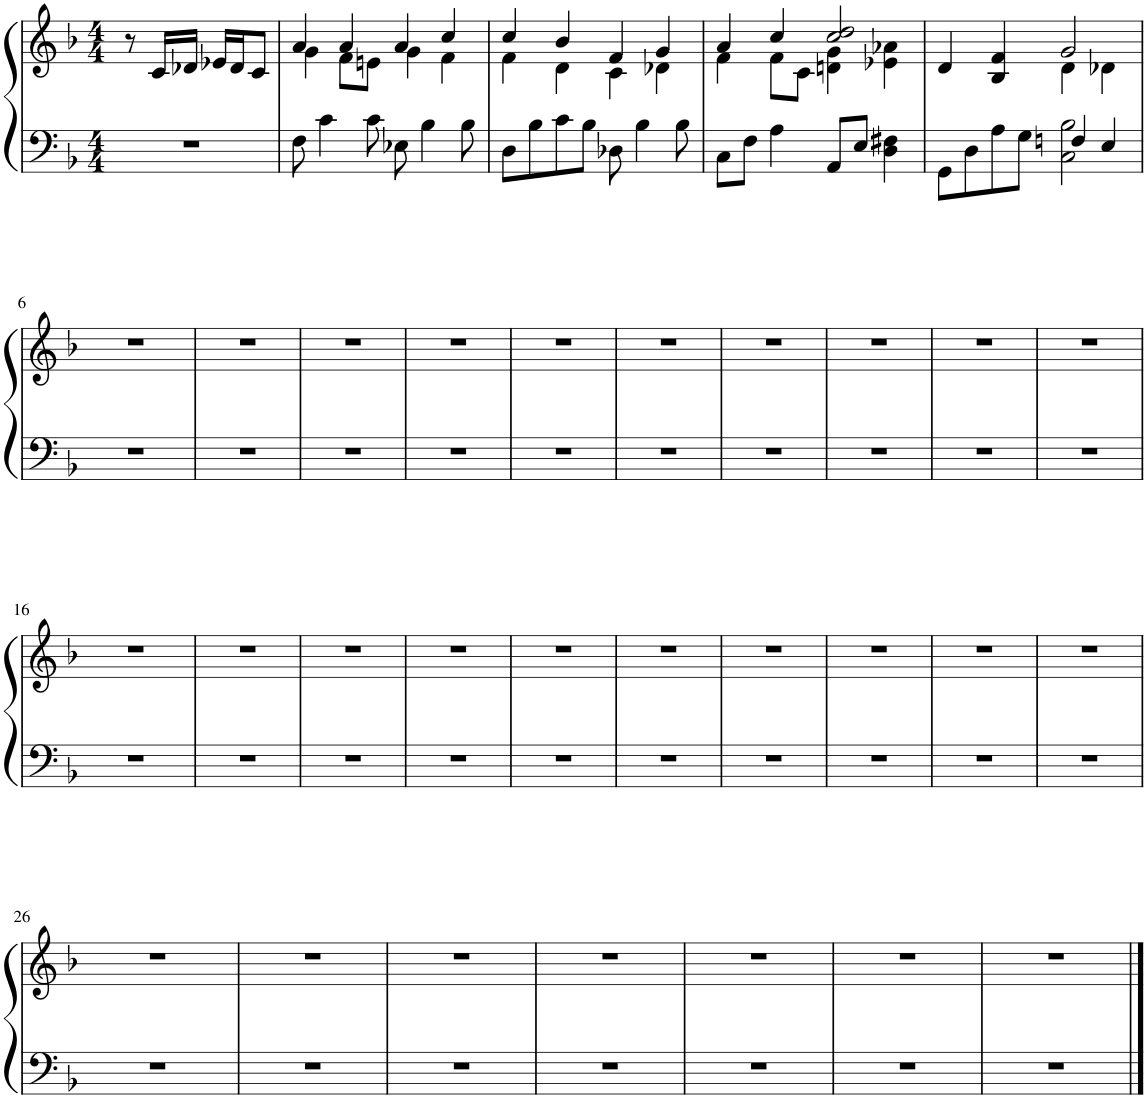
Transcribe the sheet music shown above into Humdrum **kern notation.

**kern	**kern
*part1	*part1
*staff2	*staff1
*I"Piano	*
*I'Pno	*
*clefF4	*clefG2
*k[b-]	*k[b-]
*M4/4	*M4/4
=1	=1
2r	8r
.	16c/LL
.	16d-X/JJ
.	16e-X/LL
.	16d-/J
.	8c/J
=2	=2
*	*^
8F\	4a/	4g\
4c\	.	.
.	4a/	8f\L
8c\	.	8en\J
8E-X\	4a/	4g\
4B-\	.	.
.	4cc/	4f\
8B-\	.	.
=3	=3	=3
8D\L	4cc/	4f\
8B-\	.	.
8c\	4b-/	4d\
8B-\J	.	.
8D-X\	4f/	4c\
4B-\	.	.
.	4g/	4d-X\
8B-\	.	.
=4	=4	=4
8C\L	4a/	4f\
8F\J	.	.
4A\	4cc/	8f\L
.	.	8c\J
8AA/L	2cc/ 2dd/	4dn\ 4g\
8E/J	.	.
4D\ 4F#X\	.	4e-X\ 4a-X\
=5	=5	=5
*^	*	*
8GG\L	2ryy	4d/	2ryy
8D\	.	.	.
8A\	.	4B-/ 4f/	.
8G\J	.	.	.
4Fn/	2C\ 2B-\	2g/	4d\
4E/	.	.	4d-X\
*v	*v	*	*
*	*v	*v
!!LO:LB:g=z
=6	=6
1r	1r
=7	=7
1r	1r
=8	=8
1r	1r
=9	=9
1r	1r
=10	=10
1r	1r
=11	=11
1r	1r
=12	=12
1r	1r
=13	=13
1r	1r
=14	=14
1r	1r
=15	=15
1r	1r
!!LO:LB:g=z
=16	=16
1r	1r
=17	=17
1r	1r
=18	=18
1r	1r
=19	=19
1r	1r
=20	=20
1r	1r
=21	=21
1r	1r
=22	=22
1r	1r
=23	=23
1r	1r
=24	=24
1r	1r
=25	=25
1r	1r
!!LO:LB:g=z
=26	=26
1r	1r
=27	=27
1r	1r
=28	=28
1r	1r
=29	=29
1r	1r
=30	=30
1r	1r
=31	=31
1r	1r
=32	=32
1r	1r
==	==
*-	*-
